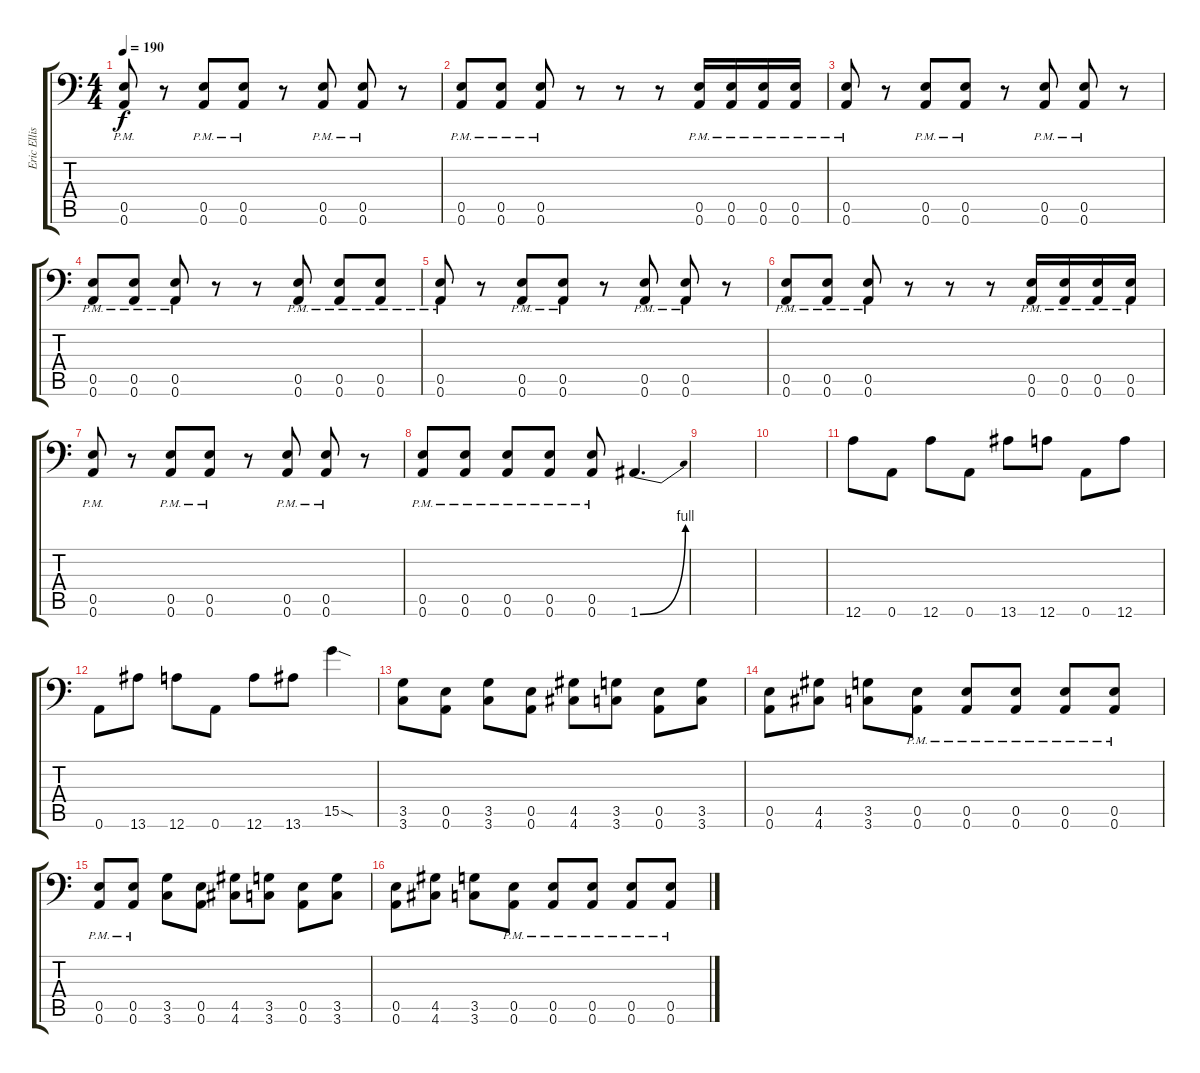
\track ("Eric Ellis" "Eric Ellis") {instrument overdrivenguitar}
\staff {score tabs}
\tuning (B3 Gb3 D3 A2 E2 A1) {hide}
\ts (4 4)
\tempo 190
\clef f4
\ks c
(0.5{pm} 0.6{pm}).8{dy f} r.8 (0.5{pm} 0.6{pm}).8 (0.5{pm} 0.6{pm}).8 r.8 (0.5{pm} 0.6{pm}).8 (0.5{pm} 0.6{pm}).8 r.8 |
(0.5{pm} 0.6{pm}).8 (0.5{pm} 0.6{pm}).8 (0.5{pm} 0.6{pm}).8 r.8 r.8 r.8 (0.5{pm} 0.6{pm}).16 (0.5{pm} 0.6{pm}).16 (0.5{pm} 0.6{pm}).16 (0.5{pm} 0.6{pm}).16 |
(0.5{pm} 0.6{pm}).8 r.8 (0.5{pm} 0.6{pm}).8 (0.5{pm} 0.6{pm}).8 r.8 (0.5{pm} 0.6{pm}).8 (0.5{pm} 0.6{pm}).8 r.8 |
(0.5{pm} 0.6{pm}).8 (0.5{pm} 0.6{pm}).8 (0.5{pm} 0.6{pm}).8 r.8 r.8 (0.5{pm} 0.6{pm}).8 (0.5{pm} 0.6{pm}).8 (0.5{pm} 0.6{pm}).8 |
(0.5{pm} 0.6{pm}).8 r.8 (0.5{pm} 0.6{pm}).8 (0.5{pm} 0.6{pm}).8 r.8 (0.5{pm} 0.6{pm}).8 (0.5{pm} 0.6{pm}).8 r.8 |
(0.5{pm} 0.6{pm}).8 (0.5{pm} 0.6{pm}).8 (0.5{pm} 0.6{pm}).8 r.8 r.8 r.8 (0.5{pm} 0.6{pm}).16 (0.5{pm} 0.6{pm}).16 (0.5{pm} 0.6{pm}).16 (0.5{pm} 0.6{pm}).16 |
(0.5{pm} 0.6{pm}).8 r.8 (0.5{pm} 0.6{pm}).8 (0.5{pm} 0.6{pm}).8 r.8 (0.5{pm} 0.6{pm}).8 (0.5{pm} 0.6{pm}).8 r.8 |
(0.5{pm} 0.6{pm}).8 (0.5{pm} 0.6{pm}).8 (0.5{pm} 0.6{pm}).8 (0.5{pm} 0.6{pm}).8 (0.5{pm} 0.6{pm}).8 1.6{be (bend 0 0 60 4)}.4{d} |
|
|
12.6.8 0.6.8 12.6.8 0.6.8 13.6.8 12.6.8 0.6.8 12.6.8 |
0.6.8 13.6.8 12.6.8 0.6.8 12.6.8 13.6.8 15.5{sod}.4 |
(3.5 3.6).8 (0.5 0.6).8 (3.5 3.6).8 (0.5 0.6).8 (4.5 4.6).8 (3.5 3.6).8 (0.5 0.6).8 (3.5 3.6).8 |
(0.5 0.6).8 (4.5 4.6).8 (3.5 3.6).8 (0.5{pm} 0.6{pm}).8 (0.5{pm} 0.6{pm}).8 (0.5{pm} 0.6{pm}).8 (0.5{pm} 0.6{pm}).8 (0.5{pm} 0.6{pm}).8 |
(0.5{pm} 0.6{pm}).8 (0.5{pm} 0.6{pm}).8 (3.5 3.6).8 (0.5 0.6).8 (4.5 4.6).8 (3.5 3.6).8 (0.5 0.6).8 (3.5 3.6).8 |
(0.5 0.6).8 (4.5 4.6).8 (3.5 3.6).8 (0.5{pm} 0.6{pm}).8 (0.5{pm} 0.6{pm}).8 (0.5{pm} 0.6{pm}).8 (0.5{pm} 0.6{pm}).8 (0.5{pm} 0.6{pm}).8
